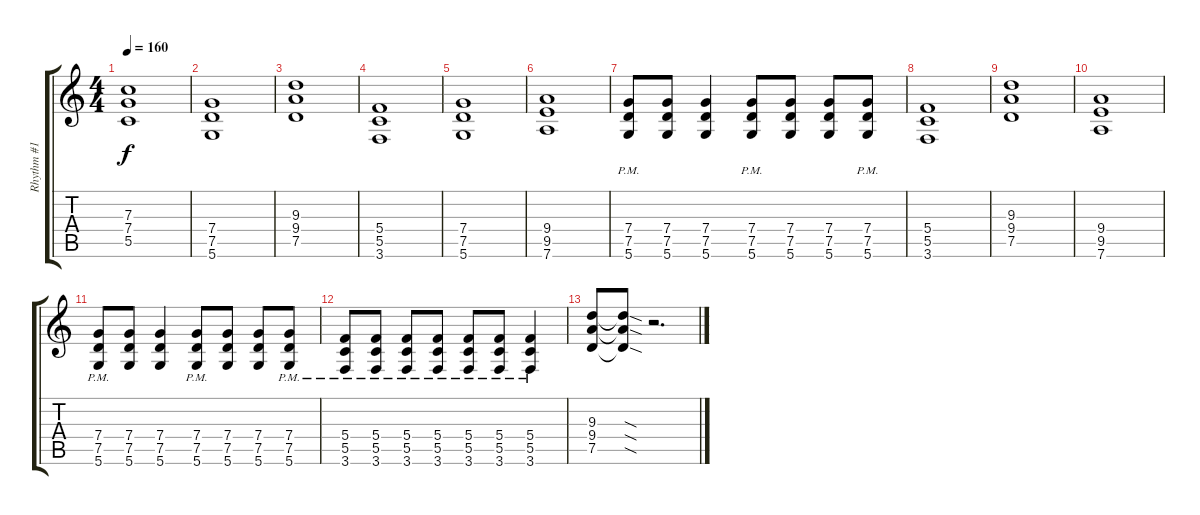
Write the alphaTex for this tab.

\track ("Rhythm #1" "Rhythm #1") {instrument distortionguitar}
\staff {score tabs}
\tuning (D4 A3 F3 C3 G2 D2) {hide}
\ts (4 4)
\tempo 160
\clef g2
\ks aminor
(7.3 7.4 5.5).1{dy f} |
(7.4 7.5 5.6).1 |
(9.3 9.4 7.5).1 |
(5.4 5.5 3.6).1 |
(7.4 7.5 5.6).1 |
(9.4 9.5 7.6).1 |
(7.4{pm} 7.5{pm} 5.6{pm}).8 (7.4 7.5 5.6).8 (7.4 7.5 5.6).4 (7.4{pm} 7.5{pm} 5.6{pm}).8 (7.4 7.5 5.6).8 (7.4 7.5 5.6).8 (7.4{pm} 7.5{pm} 5.6{pm}).8 |
(5.4 5.5 3.6).1 |
(9.3 9.4 7.5).1 |
(9.4 9.5 7.6).1 |
(7.4{pm} 7.5{pm} 5.6{pm}).8 (7.4 7.5 5.6).8 (7.4 7.5 5.6).4 (7.4{pm} 7.5{pm} 5.6{pm}).8 (7.4 7.5 5.6).8 (7.4 7.5 5.6).8 (7.4{pm} 7.5{pm} 5.6{pm}).8 |
(5.4{pm} 5.5{pm} 3.6{pm}).8 (5.4{pm} 5.5{pm} 3.6{pm}).8 (5.4{pm} 5.5{pm} 3.6{pm}).8 (5.4{pm} 5.5{pm} 3.6{pm}).8 (5.4{pm} 5.5{pm} 3.6{pm}).8 (5.4{pm} 5.5{pm} 3.6{pm}).8 (5.4{pm} 5.5{pm} 3.6{pm}).4 |
(9.3 9.4 7.5).8 (9.3{sod t} 9.4{sod t} 7.5{sod t}).8 r.2{d}
